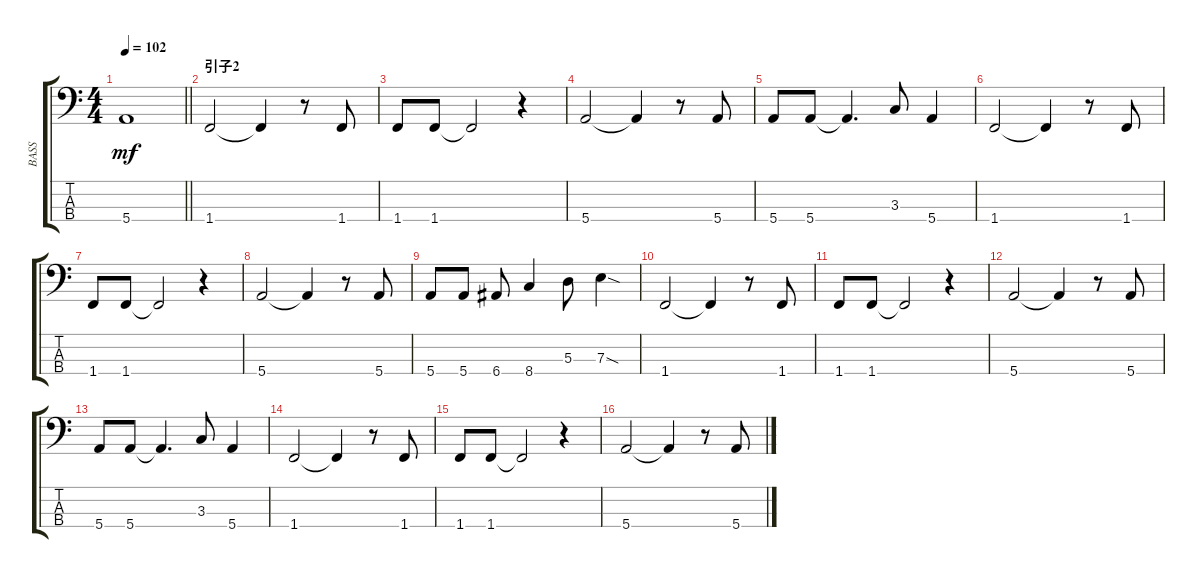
\track ("BASS" "BASS") {instrument electricbassfinger}
\staff {score tabs}
\tuning (G2 D2 A1 E1) {hide}
\ts (4 4)
\tempo 102
\clef f4
\barLineRight lightlight
\ks c
5.4.1{dy mf} |
\section ("" "引子2")
1.4.2 1.4{t}.4 r.8 1.4.8 |
1.4.8 1.4.8 1.4{t}.2 r.4 |
5.4.2 5.4{t}.4 r.8 5.4.8 |
5.4.8 5.4.8 5.4{t}.4{d} 3.3.8 5.4.4 |
1.4.2 1.4{t}.4 r.8 1.4.8 |
1.4.8 1.4.8 1.4{t}.2 r.4 |
5.4.2 5.4{t}.4 r.8 5.4.8 |
5.4.8 5.4.8 6.4.8 8.4.4 5.3.8 7.3{sod}.4 |
1.4.2 1.4{t}.4 r.8 1.4.8 |
1.4.8 1.4.8 1.4{t}.2 r.4 |
5.4.2 5.4{t}.4 r.8 5.4.8 |
5.4.8 5.4.8 5.4{t}.4{d} 3.3.8 5.4.4 |
1.4.2 1.4{t}.4 r.8 1.4.8 |
1.4.8 1.4.8 1.4{t}.2 r.4 |
5.4.2 5.4{t}.4 r.8 5.4.8
